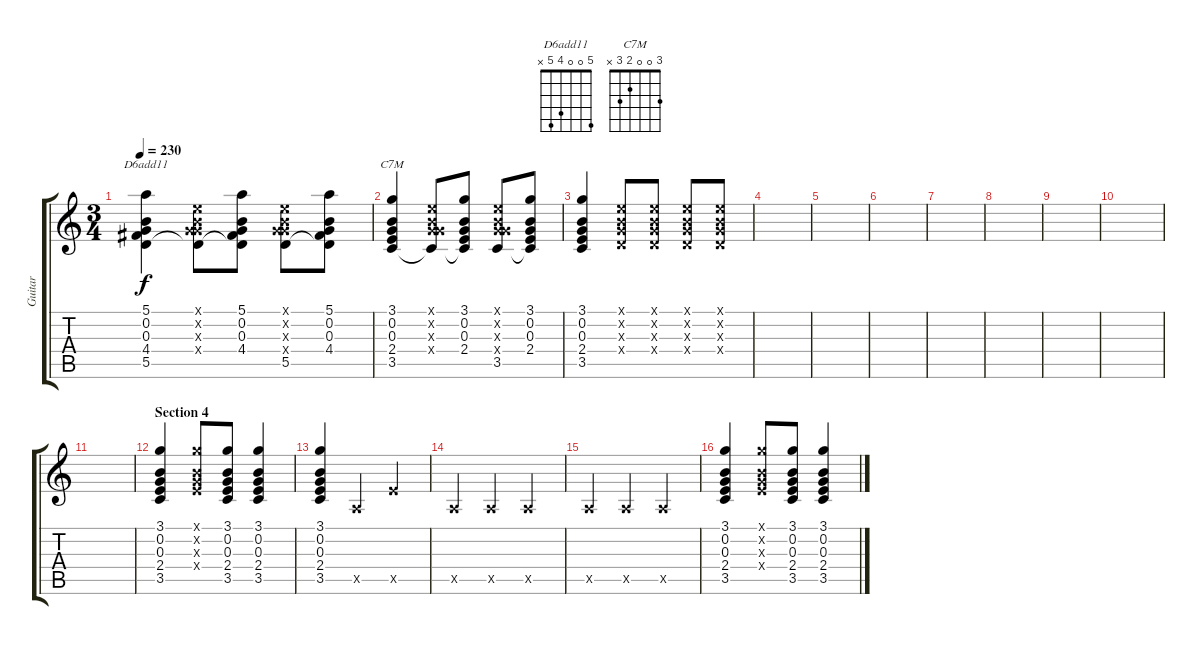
\track ("Guitar" "Guitar") {instrument acousticguitarnylon}
\staff {score tabs}
\tuning (E4 B3 G3 D3 A2 E2) {hide}
\chord ("D6add11" 5 0 0 4 5 x)
\chord ("C7M" 3 0 0 2 3 x)
\ts (3 4)
\tempo 230
\clef g2
\ks c
(5.1 0.2 0.3 4.4 5.5).4{ch "D6add11" dy f} (0.1{x} 0.2{x} 0.3{x} 5.4{x} 5.5{t}).8 (5.1 0.2 0.3 4.4 5.5{t}).8 (0.1{x} 0.2{x} 0.3{x} 5.4{x} 5.5).8 (5.1 0.2 0.3 4.4 5.5{t}).8 |
(3.1 0.2 0.3 2.4 3.5).4{ch "C7M"} (0.1{x} 0.2{x} 0.3{x} 5.4{x} 3.5{t}).8 (3.1 0.2 0.3 2.4 3.5{t}).8 (0.1{x} 0.2{x} 0.3{x} 5.4{x} 3.5).8 (3.1 0.2 0.3 2.4 3.5{t}).8 |
(3.1 0.2 0.3 2.4 3.5).4 (0.1{x} 0.2{x} 0.3{x} 0.4{x}).8 (0.1{x} 0.2{x} 0.3{x} 0.4{x}).8 (0.1{x} 0.2{x} 0.3{x} 0.4{x}).8 (0.1{x} 0.2{x} 0.3{x} 0.4{x}).8 |
|
|
|
|
|
|
|
|
\section ("" "Section 4")
(3.1 0.2 0.3 2.4 3.5).4 (3.1{x} 0.2{x} 0.3{x} 2.4{x}).8 (3.1 0.2 0.3 2.4 3.5).8 (3.1 0.2 0.3 2.4 3.5).4 |
(3.1 0.2 0.3 2.4 3.5).4 0.5{x}.4 7.5{x}.4 |
0.5{x}.4 0.5{x}.4 0.5{x}.4 |
0.5{x}.4 0.5{x}.4 0.5{x}.4 |
(3.1 0.2 0.3 2.4 3.5).4 (3.1{x} 0.2{x} 0.3{x} 2.4{x}).8 (3.1 0.2 0.3 2.4 3.5).8 (3.1 0.2 0.3 2.4 3.5).4
